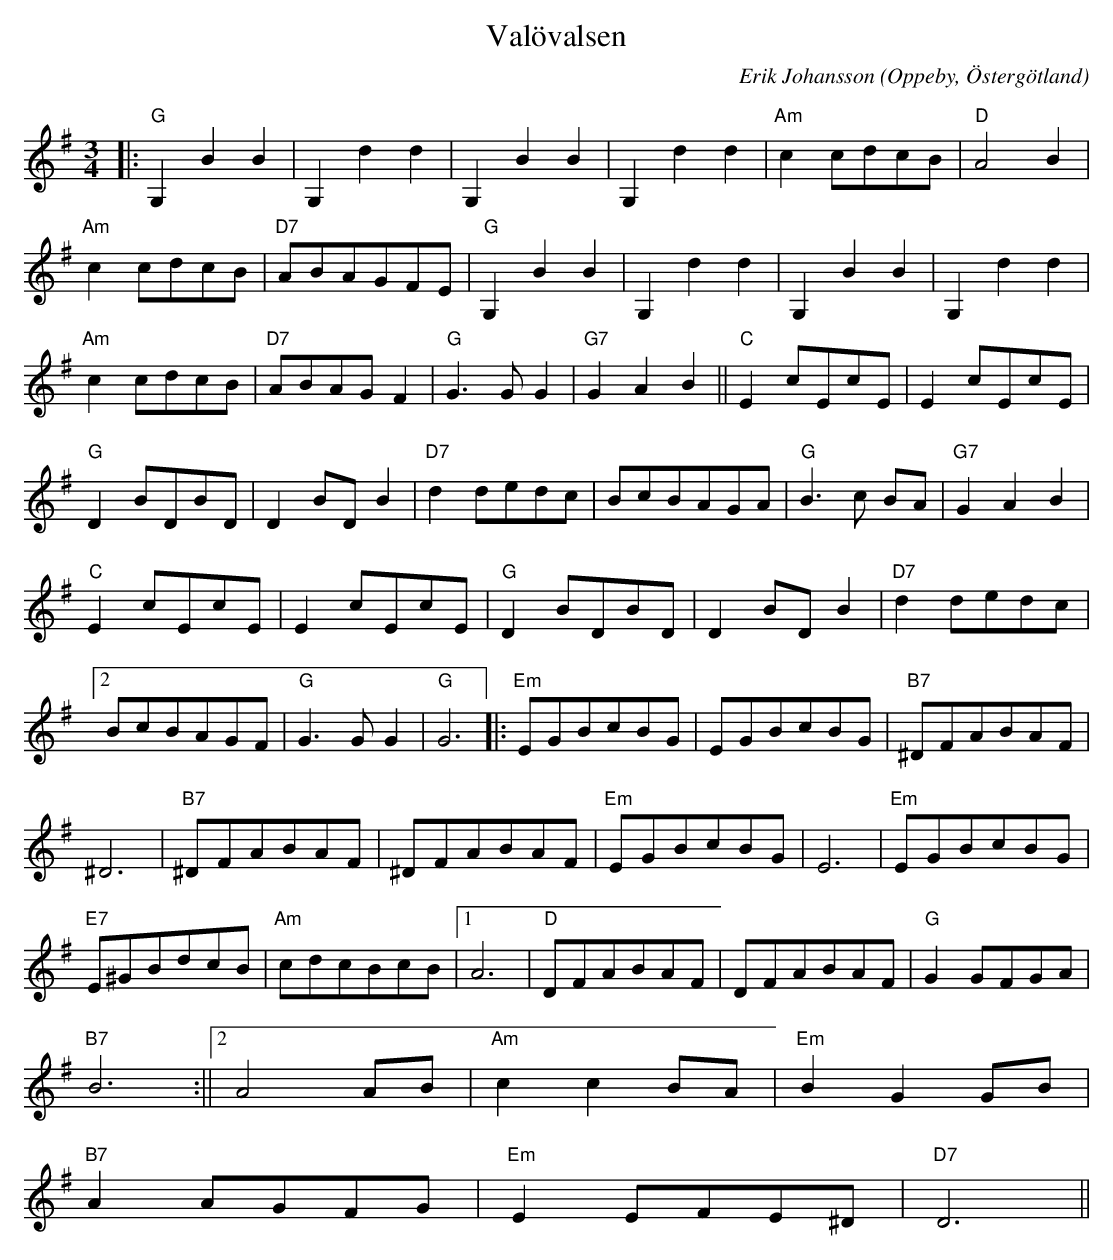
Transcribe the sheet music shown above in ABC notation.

X:1
T:Valövalsen
C:Erik Johansson
O:Oppeby, Östergötland
Q:140
M:3/4
L:1/8
K:G
|:"G"G,2B2B2|G,2d2d2 |G,2B2B2|G,2d2d2 |"Am" c2 cdcB| "D" A4 B2 |
 "Am" c2 cdcB |"D7" ABAGFE |"G"G,2B2B2|G,2d2d2 |G,2B2B2|G,2d2d2 |
"Am" c2 cdcB| "D7" ABAGF2 | "G" G3 G G2 |"G7" G2A2B2||"C"E2 cEcE |E2 cEcE|
"G" D2 BDBD |D2 BD B2 |"D7"d2 dedc| BcBAGA|"G"B3 c BA|"G7" G2A2B2|
"C"E2 cEcE |E2 cEcE|"G" D2 BDBD |D2 BD B2 |"D7"d2 dedc|2 BcBAGF|"G" G3 G G2| "G" G6 ||:"Em" EGBcBG |EGBcBG |"B7"^DFABAF |
^D6 |"B7"^DFABAF |^DFABAF |"Em" EGBcBG |E6 |"Em" EGBcBG |
"E7"E^GBdcB |"Am"cdcBcB |1 A6 |"D" DFABAF |DFABAF | "G" G2 GFGA |
"B7" B6 :||2 A4 AB |"Am" c2 c2 BA |"Em" B2 G2 GB |
 "B7" A2 AGFG |"Em" E2 EFE^D |"D7" D6 ||
